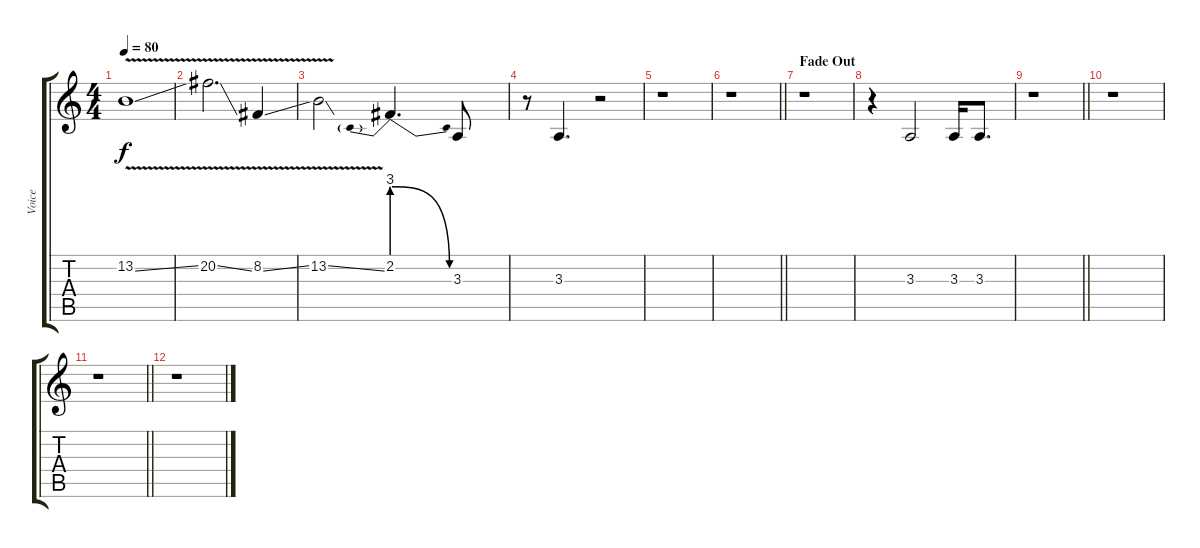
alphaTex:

\track ("Voice" "Voice") {mute instrument lead2sawtooth}
\staff {score tabs}
\tuning (Eb4 Bb3 Gb3 Db3 Ab2 Eb2) {hide}
\ts (4 4)
\tempo 80
\clef g2
\ks c
13.2{v ss}.1{dy f} |
20.2{v ss}.2{d} 8.2{v ss}.4 |
13.2{v ss}.2 2.2{be (prebendrelease 0 12 60 0)}.4{d} 3.3.8 |
r.8 3.3.4{d} r.2 |
r.1 |
\barLineRight lightlight
r.1 |
\section ("" "Fade Out")
r.1{volume 8} |
r.4 3.3.2 3.3.16 3.3.8{d} |
\barLineRight lightlight
r.1 |
r.1 |
\barLineRight lightlight
r.1 |
r.1
